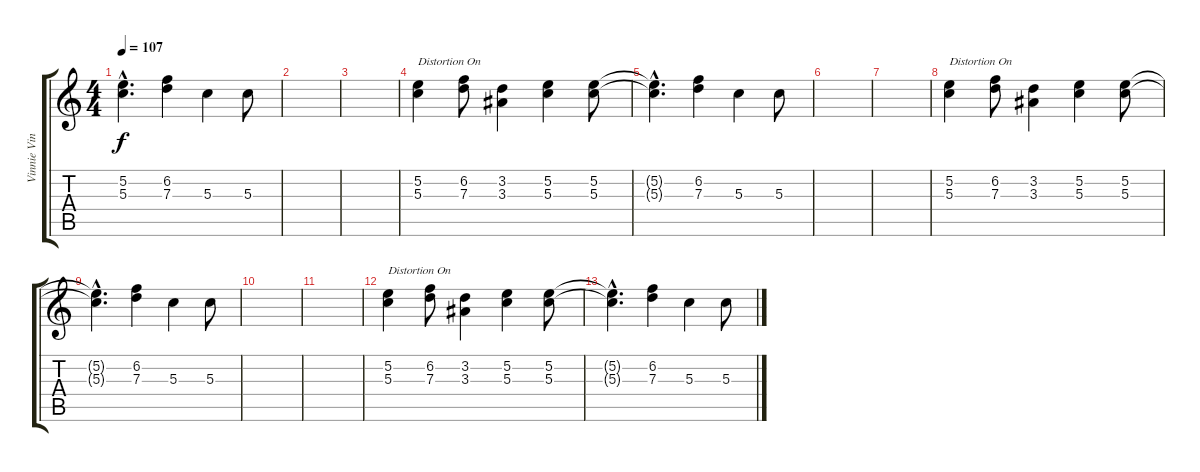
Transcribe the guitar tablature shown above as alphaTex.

\track ("Vinnie Vincent - guitar (rhythm 2)" "Vinnie Vin") {instrument acousticguitarsteel}
\staff {score tabs}
\tuning (E4 B3 G3 D3 A2 E2) {hide}
\ts (4 4)
\tempo 107
\clef g2
\ks c
(5.2{hac t} 5.3{hac t}).4{d dy f} (6.2 7.3).4 5.3.4 5.3.8 |
|
|
(5.2 5.3).4{txt "Distortion On" instrument distortionguitar} (6.2 7.3).8 (3.2 3.3).4 (5.2 5.3).4 (5.2 5.3).8 |
(5.2{hac t} 5.3{hac t}).4{d} (6.2 7.3).4 5.3.4 5.3.8 |
|
|
(5.2 5.3).4{txt "Distortion On" instrument distortionguitar} (6.2 7.3).8 (3.2 3.3).4 (5.2 5.3).4 (5.2 5.3).8 |
(5.2{hac t} 5.3{hac t}).4{d} (6.2 7.3).4 5.3.4 5.3.8 |
|
|
(5.2 5.3).4{txt "Distortion On" instrument distortionguitar} (6.2 7.3).8 (3.2 3.3).4 (5.2 5.3).4 (5.2 5.3).8 |
(5.2{hac t} 5.3{hac t}).4{d} (6.2 7.3).4 5.3.4 5.3.8
